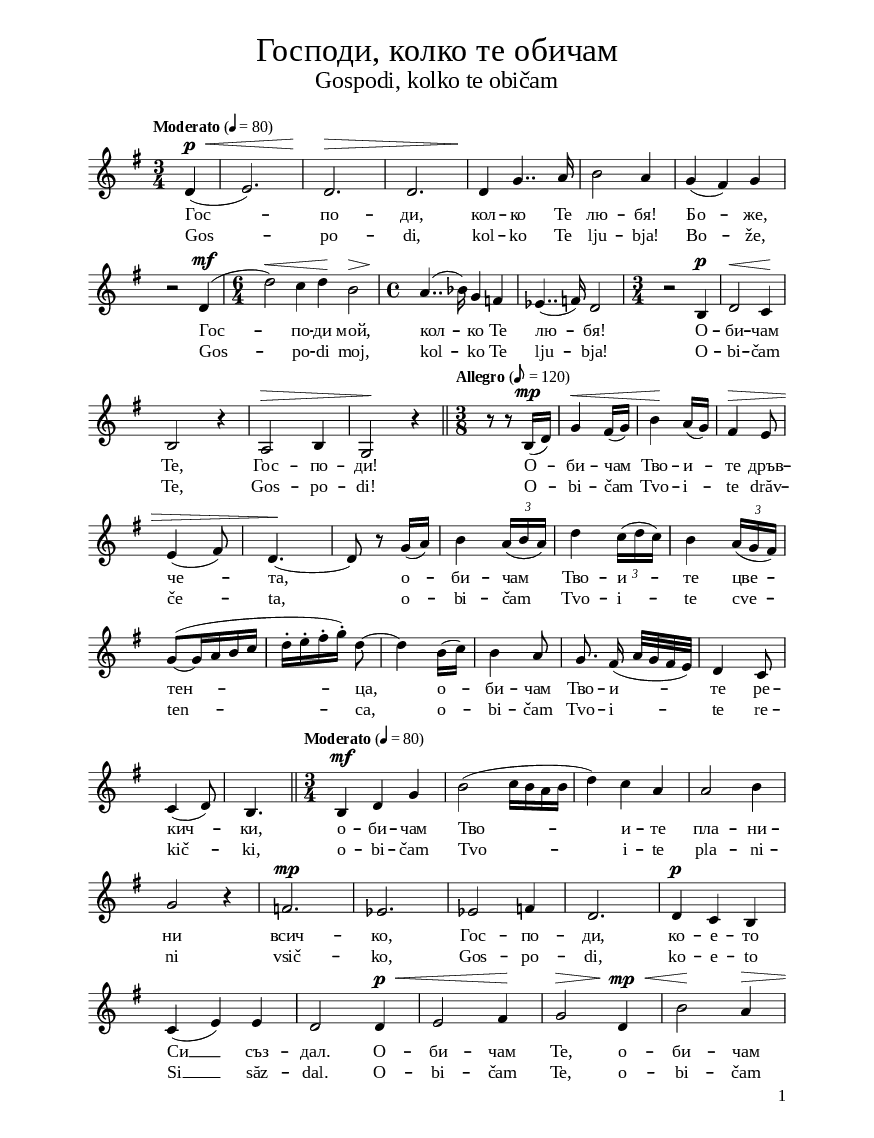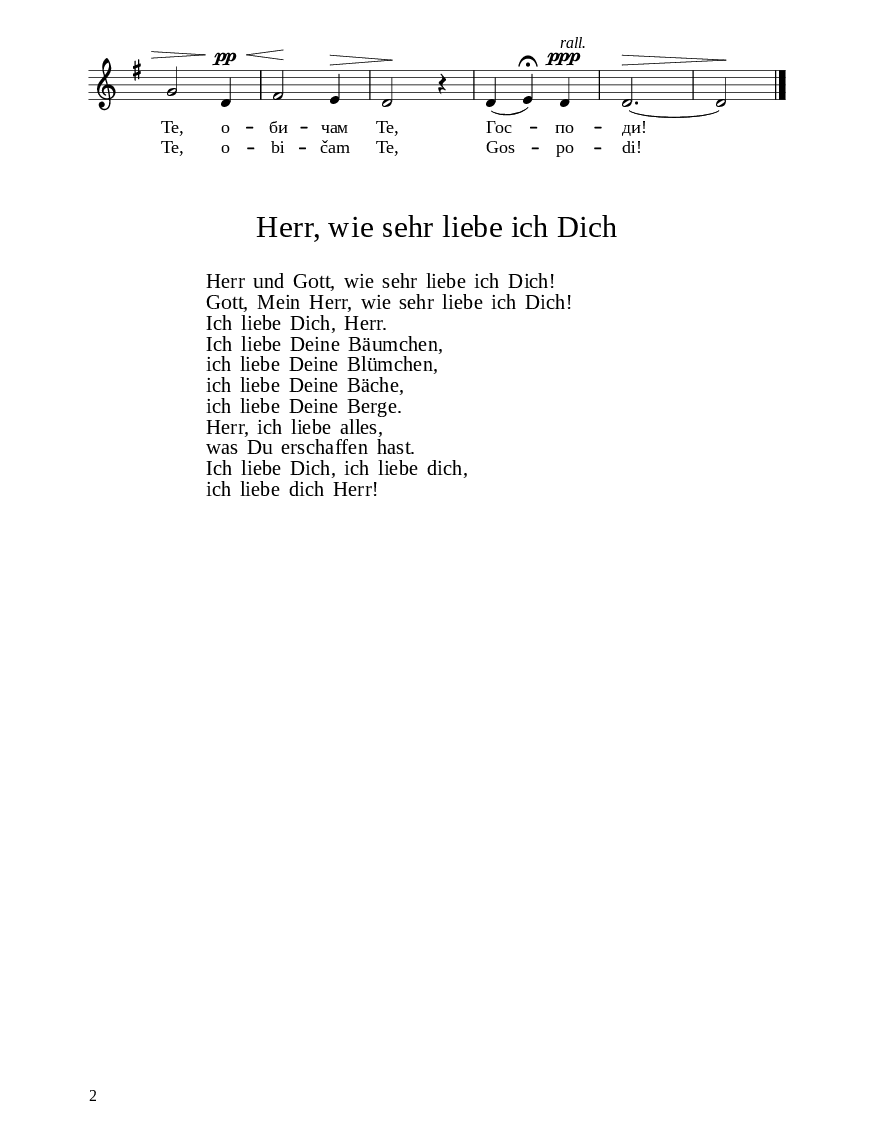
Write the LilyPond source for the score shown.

\version "2.24.1"

% include paper part and global functions
\include "include/globals.ily"

\bookpart {
  \label #'ref210
  \tocItem \markup "Господи, колко те обичам – Gospodi, kolko te običam "
  \include "include/bookpart-paper.ily"
  \score {
    \include "include/score-layout.ily"

    \new Voice \absolute {
      \clef treble
      \key g \major
      \time 3/4
      \tempoFunc "Moderato" 4 "80"
      \autoBeamOff
      \partial 4
      d'4^\p^\< ( | % 2
      e'2. ) | % 3
      d'2. ^\! ^\> | % 4
      d'2. | % 5
      d'4 ^\! g'4.. a'16 | % 6
      b'2 a'4 | % 7
      g'4 ( fis'4 ) g'4 | \break  % 8
      r2 d'4 ( ^\mf | % 9
      \time 6/4  | % 9
      d''2 ) ^\<  c''4  d''4 ^\!  b'2
      ^\> |
      \time 4/4  |
      a'4.. ( ^\!  bes'16 ) g'4 f'4 | % 11
      es'4.. ( f'16 ) d'2 | % 12
      \time 3/4  | % 12
      r2 b4 ^\p | % 13
      d'2 ^\< c'4 ^\! \break | % 14
      b2 r4 | % 15
      \once \override Hairpin.to-barline = ##f
      a2 ^\> b4 | % 16
      g2 ^\! r4 \bar "||"
      \time 3/8 \tempoFunc "Allegro" 8 "120" | % 17
      r8 r8 b16 ( [ ^\mp d'16 ) ] | % 18
      \once \override Hairpin.to-barline = ##f
      g'4 ^\< fis'16 ( [ g'16 ) ] | % 19
      b'4 ^\! a'16 ( [ g'16 ) ] |
      \once \override Hairpin.to-barline = ##f
      fis'4 ^\> e'8 \break | % 21
      e'4 ( fis'8 ) | % 22
      d'4. ~ ^\! | % 23
      d'8 r8 g'16 ( [ a'16 ) ] | % 24
      b'4 \once \omit TupletBracket
      \times 2/3  {
        a'16 ( [ b'16 a'16 ) ]
      }
      | % 25
      d''4 \once \omit TupletBracket
      \times 2/3  {
        c''16 ( [  d''16  c''16 ) ]
      }
      | % 26
      b'4 \once \omit TupletBracket
      \times 2/3  {
        a'16 ( [ g'16 fis'16 ) ]
      }
      \break | % 27
      g'8 ( ~ [ g'16 a'16 b'16 c''16
      ] | % 28
      d''16 -. [  e''16 -.  fis''16 -.
      g''16 -. ) ] d''8 ~  | % 29
      d''4  b'16 ( [  c''16 ) ] |
      b'4 a'8 | % 31
      g'8.  fis'16 ( a'32 [ g'32
      fis'32 e'32 ) ] | % 32
      d'4 c'8 \break | % 33
      c'4 ( d'8 ) | % 34
      b4. \bar "||"
      \time 3/4  | % 35
      \tempoFunc "Moderato" 4 "80"
      b4 ^\mf 
      d'4 g'4 | % 36
      b'2 (  c''16 [  b'16  a'16
      b'16 ] | % 37
      d''4 )  c''4 a'4 | % 38
      a'2  b'4 \break | % 39

      g'2 r4 |
      f'2. ^\mp | % 41
      es'2. | % 42
      es'2 f'4 | % 43
      d'2. | % 44
      d'4 ^\p c'4 b4 \break | % 45
      c'4 ( e'4 ) e'4 | % 46
      d'2 d'4 ^\p ^\< | % 47
      e'2 fis'4 ^\! | % 48
      \override Hairpin.to-barline = ##f
      g'2 ^\> d'4 ^\mp ^\!
      
      ^\<  | % 49
      b'2 ^\! a'4 ^\> \break |
      g'2 d'4 ^\! ^\pp  ^\< | % 51
      fis'2  ^\! e'4 ^\> | % 52
      d'2 ^\! r4 | % 53
      d'4 ( e'4 ) ^\fermata d'4
      ^\markup{
        \italic
        {rall.}
      }
      ^\ppp | % 54
      d'2. ~ ^\> | % 55
      d'2 ^\! \bar "|."
    }

    \addlyrics {
      Гос -- по --
      ди, кол -- ко Те лю -- бя! Бо -- же, Гос -- по
      -- ди мой, кол -- ко Те лю -- бя! О -- би -- чам
      Те, Гос -- по -- ди! О -- би -- чам Тво -- и --
      те дръв -- че -- та, о -- би -- чам Тво -- и --
      те цве -- тен -- ца, о -- би
      -- чам Тво -- и -- те ре -- кич -- ки, о -- би --
      чам Тво -- и -- те  пла -- ни -- ни всич -- ко,
      Гос -- по -- ди, ко -- е -- то Си __ съз -- дал. О
      -- би -- чам Те, о -- би -- чам Те, о -- би --
      чам Те, Гос -- по -- ди!}
   
    \addlyrics {
      Gos -- po --
      di, kol -- ko Te lju -- bja! Bo -- že, Gos -- po
      -- di moj, kol -- ko Te lju -- bja! O -- bi -- čam
      Te, Gos -- po -- di! O -- bi -- čam Tvo -- i --
      te drăv -- če -- ta, o -- bi -- čam Tvo -- i --
      te cve -- ten -- ca, o -- bi
      -- čam Tvo -- i -- te re -- kič -- ki, o -- bi --
      čam Tvo -- i -- te  pla -- ni -- ni vsič -- ko,
      Gos -- po -- di, ko -- e -- to Si __ săz -- dal. O
      -- bi -- čam Te, o -- bi -- čam Te, o -- bi --
      čam Te, Gos -- po -- di!}

        \header {
          title = \titleFunc "Господи, колко те обичам" "Gospodi, kolko te običam"
        }

        \midi{}

      } % score

      \markup \empty-one

      % include foreign translation(s) of the song
      \version "2.20.0"

\markup \fill-line { \fontsize #6 "Herr, wie sehr liebe ich Dich" }
\markup \null
\markup \null
\markup \fontsize #+2.5 {
  \hspace #10
  \override #'(baseline-skip . 2)

  \column {
    \line { " " }

\line { " "Herr und Gott, wie sehr liebe ich Dich!}

\line { " "Gott, Mein Herr, wie sehr liebe ich Dich!}

\line { " "Ich liebe Dich, Herr.}

\line { " "Ich liebe Deine Bäumchen, }

\line { " "ich liebe Deine Blümchen,}

\line { " "ich liebe Deine Bäche,}

\line { " "ich liebe Deine Berge.}

\line { " "Herr, ich liebe alles,}

\line { " "was Du erschaffen hast.}

\line { " "Ich liebe Dich, ich liebe dich,}

\line { " "ich liebe dich Herr!}

  }
}

    } % bookpart

    % Più mosso
    %
